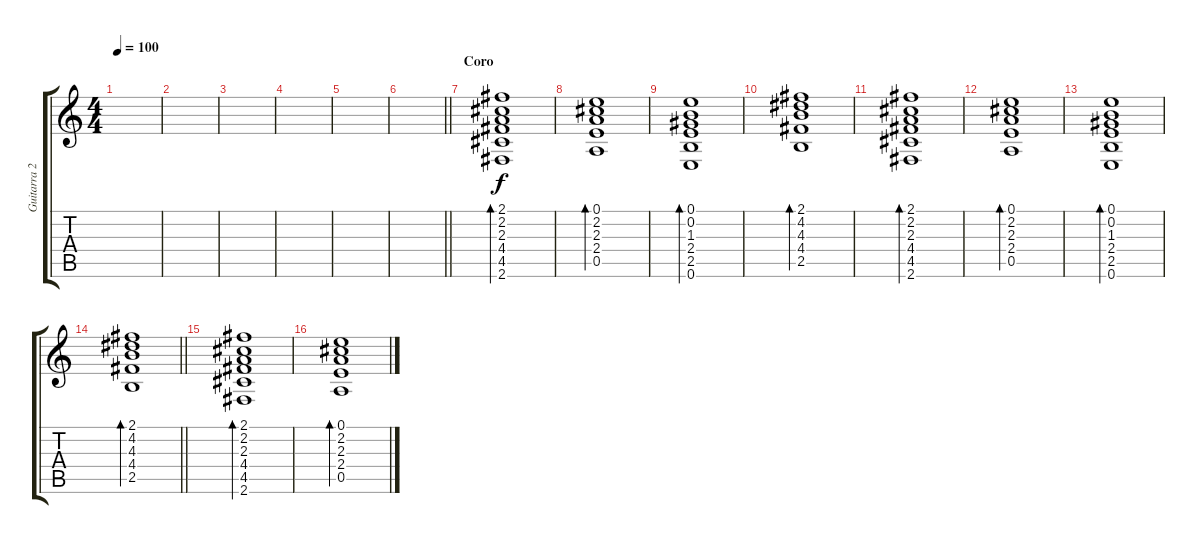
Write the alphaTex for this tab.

\track ("Guitarra 2" "Guitarra 2") {instrument overdrivenguitar}
\staff {score tabs}
\tuning (E4 B3 G3 D3 A2 E2) {hide}
\ts (4 4)
\tempo 100
\clef g2
\ks c
|
|
|
|
|
\barLineRight lightlight
|
\section ("" "Coro")
(2.1 2.2 2.3 4.4 4.5 2.6).1{bd 120} |
(0.1 2.2 2.3 2.4 0.5).1{bd 120} |
(0.1 0.2 1.3 2.4 2.5 0.6).1{bd 120} |
(2.1 4.2 4.3 4.4 2.5).1{bd 120} |
(2.1 2.2 2.3 4.4 4.5 2.6).1{bd 120} |
(0.1 2.2 2.3 2.4 0.5).1{bd 120} |
(0.1 0.2 1.3 2.4 2.5 0.6).1{bd 120} |
\barLineRight lightlight
(2.1 4.2 4.3 4.4 2.5).1{bd 120} |
\section ("" "")
(2.1 2.2 2.3 4.4 4.5 2.6).1{bd 120} |
(0.1 2.2 2.3 2.4 0.5).1{bd 120}
